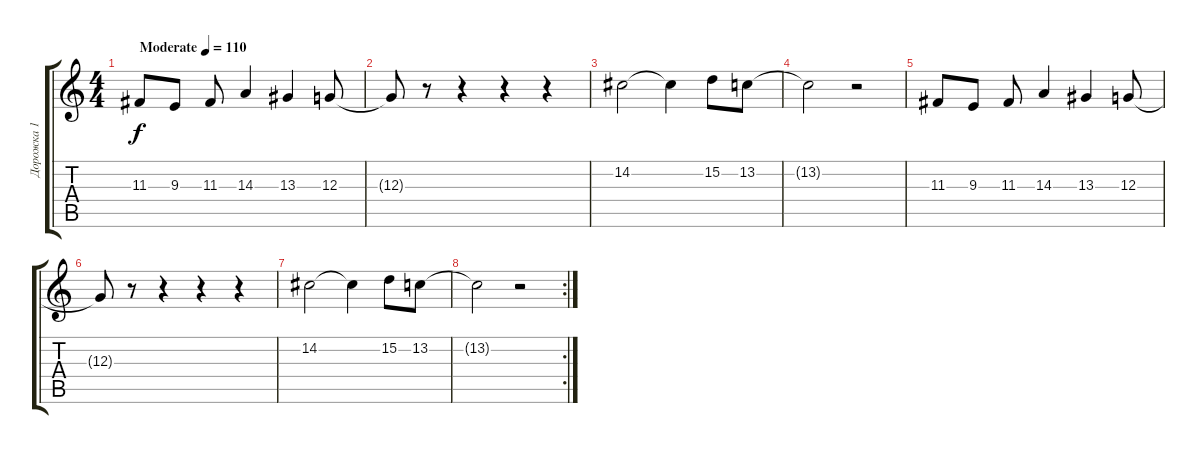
\track ("Дорожка 1" "Дорожка 1") {instrument lead4chiff}
\staff {score tabs}
\tuning (E4 B3 G3 D3 A2 E2) {hide}
\ts (4 4)
\tempo (110 "Moderate")
\clef g2
\ks c
11.3.8{dy f instrument lead4chiff} 9.3.8 11.3.8 14.3.4 13.3.4 12.3.8 |
12.3{t}.8 r.8 r.4 r.4 r.4 |
14.2.2 14.2{t}.4 15.2.8 13.2.8 |
13.2{t}.2 r.2 |
11.3.8 9.3.8 11.3.8 14.3.4 13.3.4 12.3.8 |
12.3{t}.8 r.8 r.4 r.4 r.4 |
14.2.2 14.2{t}.4 15.2.8 13.2.8 |
\rc 2
13.2{t}.2 r.2
